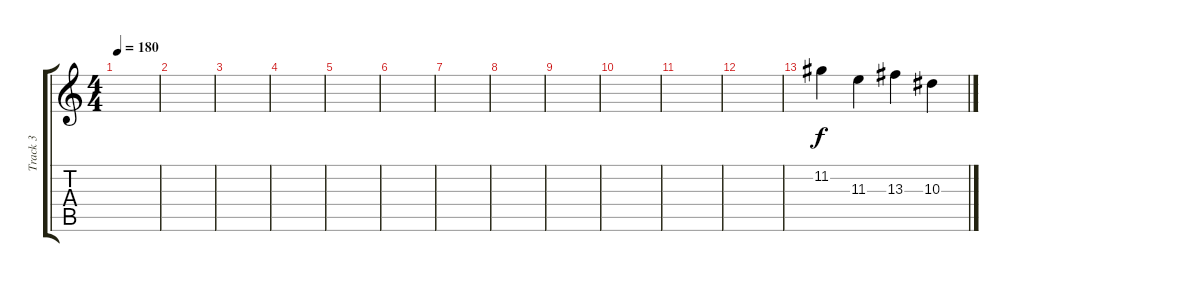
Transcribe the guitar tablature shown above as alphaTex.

\track ("Track 3" "Track 3") {instrument overdrivenguitar}
\staff {score tabs}
\tuning (D4 A3 F3 C3 G2 D2) {hide}
\ts (4 4)
\tempo 180
\clef g2
\ks c
|
|
|
|
|
|
|
|
|
|
|
|
11.2.4 11.3.4 13.3.4 10.3.4
